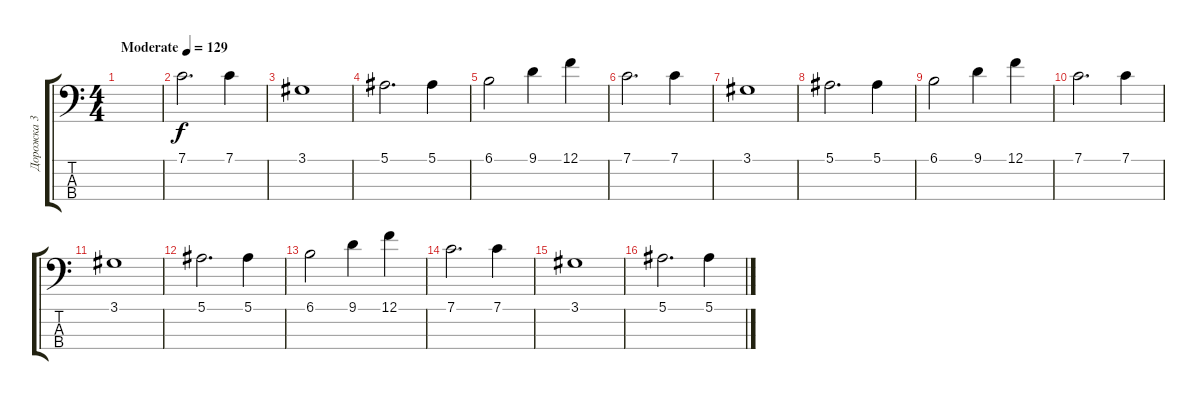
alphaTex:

\track ("Дорожка 3" "Дорожка 3") {instrument electricbassfinger}
\staff {score tabs}
\tuning (F2 C2 G1 C1) {hide}
\ts (4 4)
\tempo (129 "Moderate")
\clef f4
\ks c
|
7.1.2{d} 7.1.4 |
3.1.1 |
5.1.2{d} 5.1.4 |
6.1.2 9.1.4 12.1.4 |
7.1.2{d} 7.1.4 |
3.1.1 |
5.1.2{d} 5.1.4 |
6.1.2 9.1.4 12.1.4 |
7.1.2{d} 7.1.4 |
3.1.1 |
5.1.2{d} 5.1.4 |
6.1.2 9.1.4 12.1.4 |
7.1.2{d} 7.1.4 |
3.1.1 |
5.1.2{d} 5.1.4
